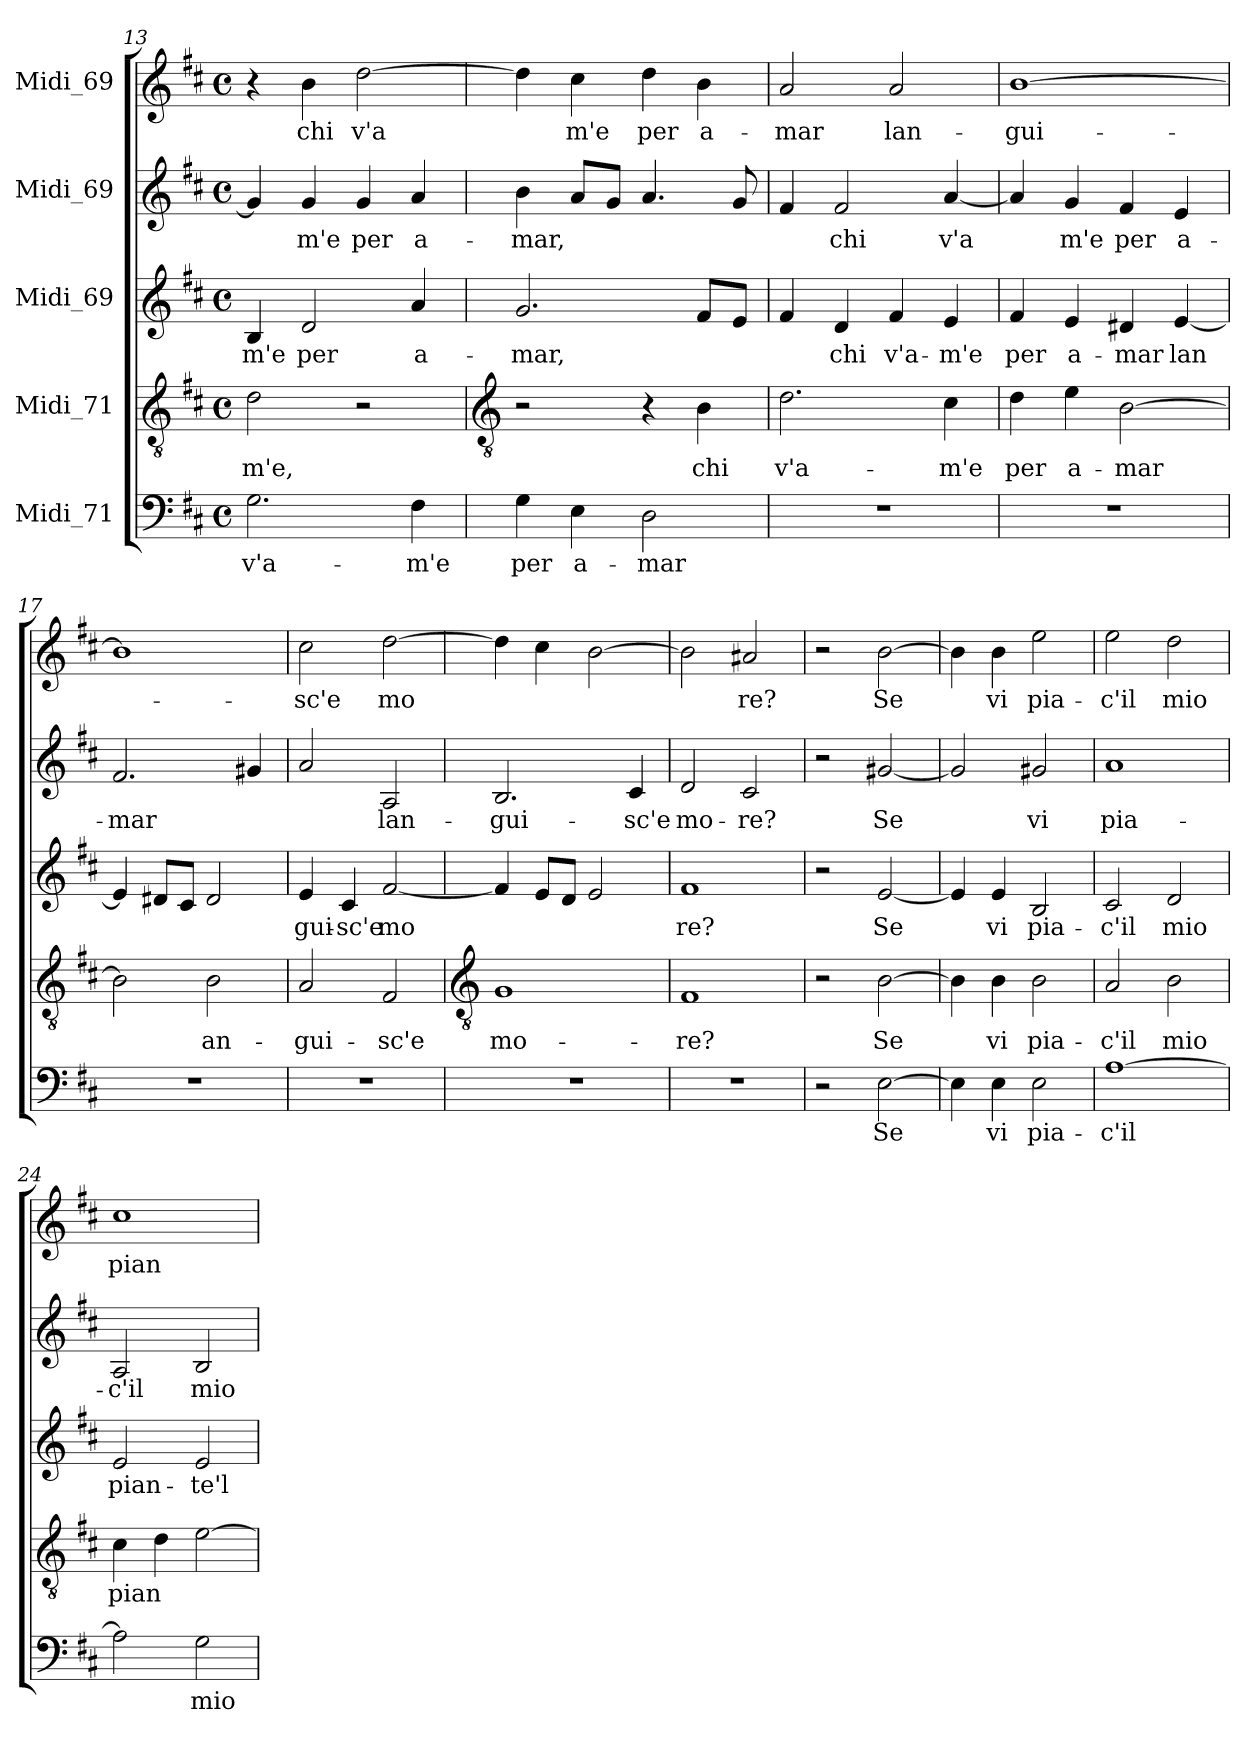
**kern	**text	**kern	**text	**kern	**text	**kern	**text	**kern	**text
*part5	*part5	*part4	*part4	*part3	*part3	*part2	*part2	*part1	*part1
*staff5	*staff5	*staff4	*staff4	*staff3	*staff3	*staff2	*staff2	*staff1	*staff1
*I"Midi_71	*	*I"Midi_71	*	*I"Midi_69	*	*I"Midi_69	*	*I"Midi_69	*
*clefF4	*	*clefGv2	*	*clefG2	*	*clefG2	*	*clefG2	*
*k[f#c#]	*	*k[f#c#]	*	*k[f#c#]	*	*k[f#c#]	*	*k[f#c#]	*
*D:	*	*D:	*	*D:	*	*D:	*	*D:	*
*M4/4	*	*M4/4	*	*M4/4	*	*M4/4	*	*M4/4	*
*met(c)	*	*met(c)	*	*met(c)	*	*met(c)	*	*met(c)	*
=13	=13	=13	=13	=13	=13	=13	=13	=13	=13
!	!LO:LY:b	!	!LO:LY:b	!	!LO:LY:b	!	!	!	!
2.G	v'a-	2d	-m'e,	4B	-m'e	4g]	.	4r	.
!	!	!	!	!	!LO:LY:b	!	!LO:LY:b	!	!LO:LY:b
.	.	.	.	2d	per	4g	m'e	4b	chi
!	!	!	!	!	!	!	!LO:LY:b	!	!LO:LY:b
.	.	2r	.	.	.	4g	per	[2dd	v'a
!	!LO:LY:b	!	!	!	!LO:LY:b	!	!LO:LY:b	!	!
4F#	-m'e	.	.	4a	a-	4a	a-	.	.
!!LO:LB:g=z
=14	=14	=14	=14	=14	=14	=14	=14	=14	=14
*	*	*clefGv2	*	*	*	*	*	*	*
!	!LO:LY:b	!	!	!	!LO:LY:b	!	!LO:LY:b	!	!
4G	per	2r	.	2.g	-mar,	4b	-mar,	4dd]	.
!	!LO:LY:b	!	!	!	!	!	!	!	!LO:LY:b
4E	a-	.	.	.	.	8aL	.	4cc#	m'e
.	.	.	.	.	.	8gJ	.	.	.
!	!LO:LY:b	!	!	!	!	!	!	!	!LO:LY:b
2D	-mar	4r	.	.	.	4.a	.	4dd	per
!	!	!	!LO:LY:b	!	!	!	!	!	!LO:LY:b
.	.	4B	chi	8f#L	.	.	.	4b	a-
.	.	.	.	8eJ	.	8g	.	.	.
=15	=15	=15	=15	=15	=15	=15	=15	=15	=15
!	!	!	!LO:LY:b	!	!	!	!	!	!LO:LY:b
1r	.	2.d	v'a-	4f#	.	4f#	.	2a	-mar
!	!	!	!	!	!LO:LY:b	!	!LO:LY:b	!	!
.	.	.	.	4d	chi	2f#	chi	.	.
!	!	!	!	!	!LO:LY:b	!	!	!	!LO:LY:b
.	.	.	.	4f#	v'a-	.	.	2a	lan-
!	!	!	!LO:LY:b	!	!LO:LY:b	!	!LO:LY:b	!	!
.	.	4c#	-m'e	4e	-m'e	[4a	v'a	.	.
=16	=16	=16	=16	=16	=16	=16	=16	=16	=16
!	!	!	!LO:LY:b	!	!LO:LY:b	!	!	!	!LO:LY:b
1r	.	4d	per	4f#	per	4a]	.	[1b	-gui-
!	!	!	!LO:LY:b	!	!LO:LY:b	!	!LO:LY:b	!	!
.	.	4e	a-	4e	a-	4g	m'e	.	.
!	!	!	!LO:LY:b	!	!LO:LY:b	!	!LO:LY:b	!	!
.	.	[2B	-mar	4d#X	-mar	4f#	per	.	.
!	!	!	!	!	!LO:LY:b	!	!LO:LY:b	!	!
.	.	.	.	[4e	lan	4e	a-	.	.
=17	=17	=17	=17	=17	=17	=17	=17	=17	=17
!	!	!	!	!	!	!	!LO:LY:b	!	!
1r	.	2B]	.	4e]	.	2.f#	-mar	1b]	.
.	.	.	.	8d#XL	.	.	.	.	.
.	.	.	.	8c#J	.	.	.	.	.
!	!	!	!LO:LY:b	!	!	!	!	!	!
.	.	2B	an-	2d#	.	.	.	.	.
.	.	.	.	.	.	4g#X	.	.	.
=18	=18	=18	=18	=18	=18	=18	=18	=18	=18
!	!	!	!LO:LY:b	!	!LO:LY:b	!	!	!	!LO:LY:b
1r	.	2A	-gui-	4e	gui-	2a	.	2cc#	-sc'e
!	!	!	!	!	!LO:LY:b	!	!	!	!
.	.	.	.	4c#	-sc'e	.	.	.	.
!	!	!	!LO:LY:b	!	!LO:LY:b	!	!LO:LY:b	!	!LO:LY:b
.	.	2F#	-sc'e	[2f#	mo	2A	lan-	[2dd	mo
!!LO:LB:g=z
=19	=19	=19	=19	=19	=19	=19	=19	=19	=19
*	*	*clefGv2	*	*	*	*	*	*	*
!	!	!	!LO:LY:b	!	!	!	!LO:LY:b	!	!
1r	.	1G	mo-	4f#]	.	2.B	-gui-	4dd]	.
.	.	.	.	8eL	.	.	.	4cc#	.
.	.	.	.	8dJ	.	.	.	.	.
.	.	.	.	2e	.	.	.	[2b	.
!	!	!	!	!	!	!	!LO:LY:b	!	!
.	.	.	.	.	.	4c#	-sc'e	.	.
=20	=20	=20	=20	=20	=20	=20	=20	=20	=20
!	!	!	!LO:LY:b	!	!LO:LY:b	!	!LO:LY:b	!	!
1r	.	1F#	-re?	1f#	re?	2d	mo-	2b]	.
!	!	!	!	!	!	!	!LO:LY:b	!	!LO:LY:b
.	.	.	.	.	.	2c#	-re?	2a#X	re?
=21	=21	=21	=21	=21	=21	=21	=21	=21	=21
2r	.	2r	.	2r	.	2r	.	2r	.
!	!LO:LY:b	!	!LO:LY:b	!	!LO:LY:b	!	!LO:LY:b	!	!LO:LY:b
[2E	Se	[2B	Se	[2e	Se	[2g#X	Se	[2b	Se
=22	=22	=22	=22	=22	=22	=22	=22	=22	=22
4E]	.	4B]	.	4e]	.	2g#]	.	4b]	.
!	!LO:LY:b	!	!LO:LY:b	!	!LO:LY:b	!	!	!	!LO:LY:b
4E	vi	4B	vi	4e	vi	.	.	4b	vi
!	!LO:LY:b	!	!LO:LY:b	!	!LO:LY:b	!	!LO:LY:b	!	!LO:LY:b
2E	pia-	2B	pia-	2B	pia-	2g#	vi	2ee	pia-
=23	=23	=23	=23	=23	=23	=23	=23	=23	=23
!	!LO:LY:b	!	!LO:LY:b	!	!LO:LY:b	!	!LO:LY:b	!	!LO:LY:b
[1A	-c'il	2A	-c'il	2c#	-c'il	1a	pia-	2ee	-c'il
!	!	!	!LO:LY:b	!	!LO:LY:b	!	!	!	!LO:LY:b
.	.	2B	mio	2d	mio	.	.	2dd	mio
=24	=24	=24	=24	=24	=24	=24	=24	=24	=24
!	!	!	!LO:LY:b	!	!LO:LY:b	!	!LO:LY:b	!	!LO:LY:b
2A]	.	4c#	pian	2e	pian-	2A	-c'il	1cc#	pian-
.	.	4d	.	.	.	.	.	.	.
!	!LO:LY:b	!	!	!	!LO:LY:b	!	!LO:LY:b	!	!
2G	mio	[2e	.	2e	-te'l	2B	mio	.	.
=	=	=	=	=	=	=	=	=	=
*-	*-	*-	*-	*-	*-	*-	*-	*-	*-
